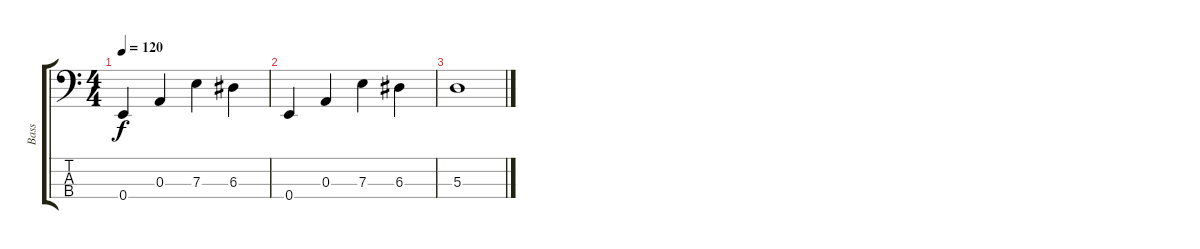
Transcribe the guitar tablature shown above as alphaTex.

\track ("Bass" "Bass") {instrument electricbassfinger}
\staff {score tabs}
\tuning (G2 D2 A1 E1) {hide}
\ts (4 4)
\tempo 120
\clef f4
\ks c
0.4.4{dy f} 0.3.4 7.3.4 6.3.4 |
0.4.4 0.3.4 7.3.4 6.3.4 |
5.3.1
